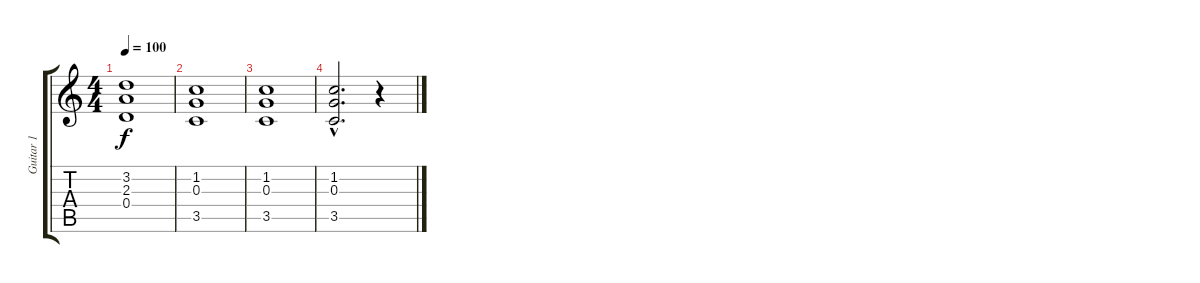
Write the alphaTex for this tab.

\track ("Guitar 1" "Guitar 1") {instrument distortionguitar}
\staff {score tabs}
\tuning (E4 B3 G3 D3 A2 E2) {hide}
\ts (4 4)
\tempo 100
\clef g2
\ks c
(3.2 2.3 0.4).1{dy f} |
(1.2 0.3 3.5).1 |
(1.2 0.3 3.5).1 |
(1.2{hac} 0.3{hac} 3.5{hac}).2{d} r.4
